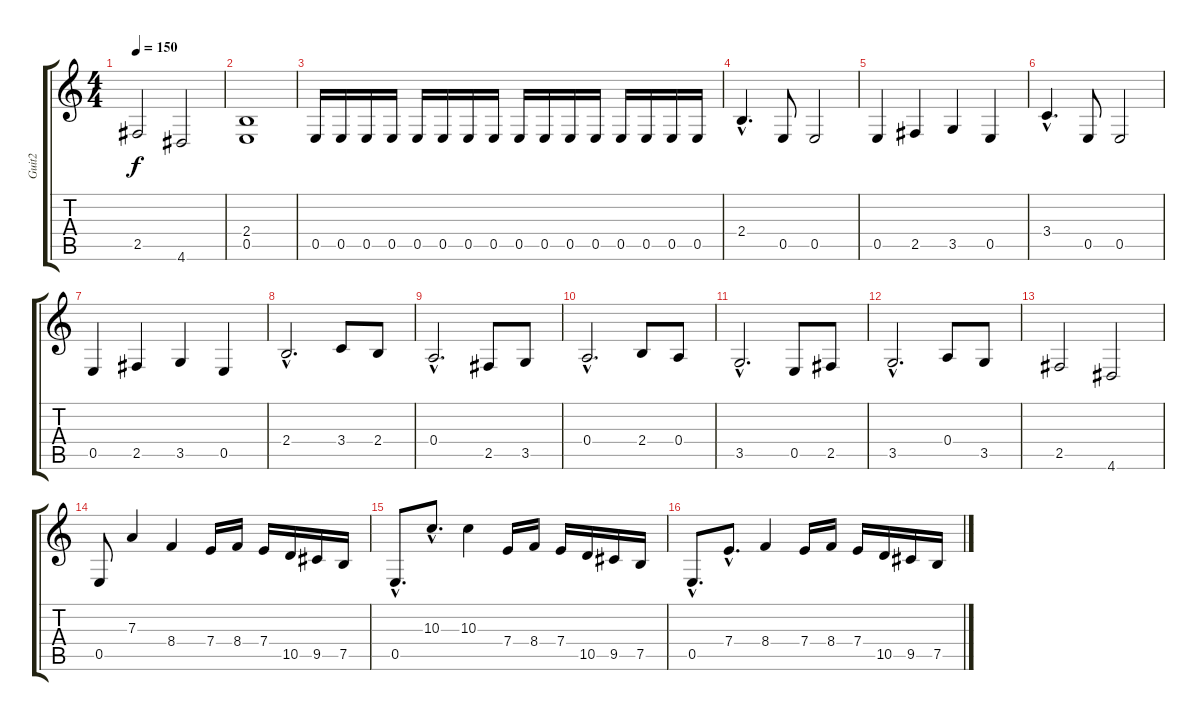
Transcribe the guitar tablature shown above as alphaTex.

\track ("Guit2" "Guit2") {instrument distortionguitar}
\staff {score tabs}
\tuning (B3 Gb3 D3 A2 E2 B1) {hide}
\ts (4 4)
\tempo 150
\clef g2
\ks c
2.5.2{dy f} 4.6.2 |
(2.4 0.5).1 |
0.5.16 0.5.16 0.5.16 0.5.16 0.5.16 0.5.16 0.5.16 0.5.16 0.5.16 0.5.16 0.5.16 0.5.16 0.5.16 0.5.16 0.5.16 0.5.16 |
2.4{hac}.4{d} 0.5.8 0.5.2 |
0.5.4 2.5.4 3.5.4 0.5.4 |
3.4{hac}.4{d} 0.5.8 0.5.2 |
0.5.4 2.5.4 3.5.4 0.5.4 |
2.4{hac}.2{d} 3.4.8 2.4.8 |
0.4{hac}.2{d} 2.5.8 3.5.8 |
0.4{hac}.2{d} 2.4.8 0.4.8 |
3.5{hac}.2{d} 0.5.8 2.5.8 |
3.5{hac}.2{d} 0.4.8 3.5.8 |
2.5.2 4.6.2 |
0.5.8 7.3.4 8.4.4 7.4.16 8.4.16 7.4.16 10.5.16 9.5.16 7.5.16 |
0.5{hac}.8{d} 10.3{hac}.8{d} 10.3.4 7.4.16 8.4.16 7.4.16 10.5.16 9.5.16 7.5.16 |
0.5{hac}.8{d} 7.4{hac}.8{d} 8.4.4 7.4.16 8.4.16 7.4.16 10.5.16 9.5.16 7.5.16
